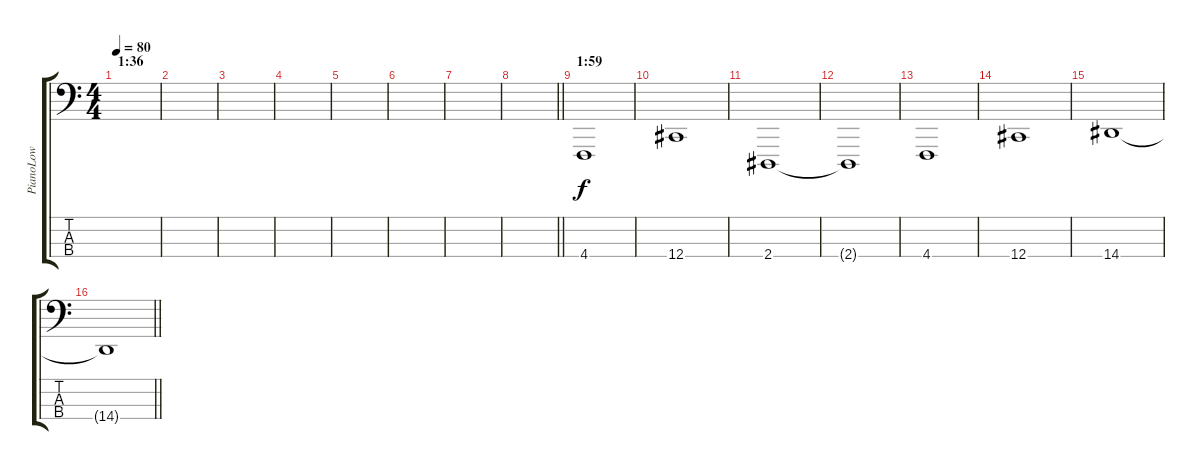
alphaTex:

\track ("PianoLow" "PianoLow") {instrument electricgrandpiano}
\staff {score tabs}
\tuning (Gb2 Db2 Ab1 Db1) {hide}
\ts (4 4)
\section ("" "1:36")
\tempo 80
\clef f4
\ks c
|
|
|
|
|
|
|
\barLineRight lightlight
|
\section ("" "1:59")
4.4.1 |
12.4.1 |
2.4.1 |
2.4{t}.1 |
4.4.1 |
12.4.1 |
14.4.1 |
\barLineRight lightlight
14.4{t}.1
